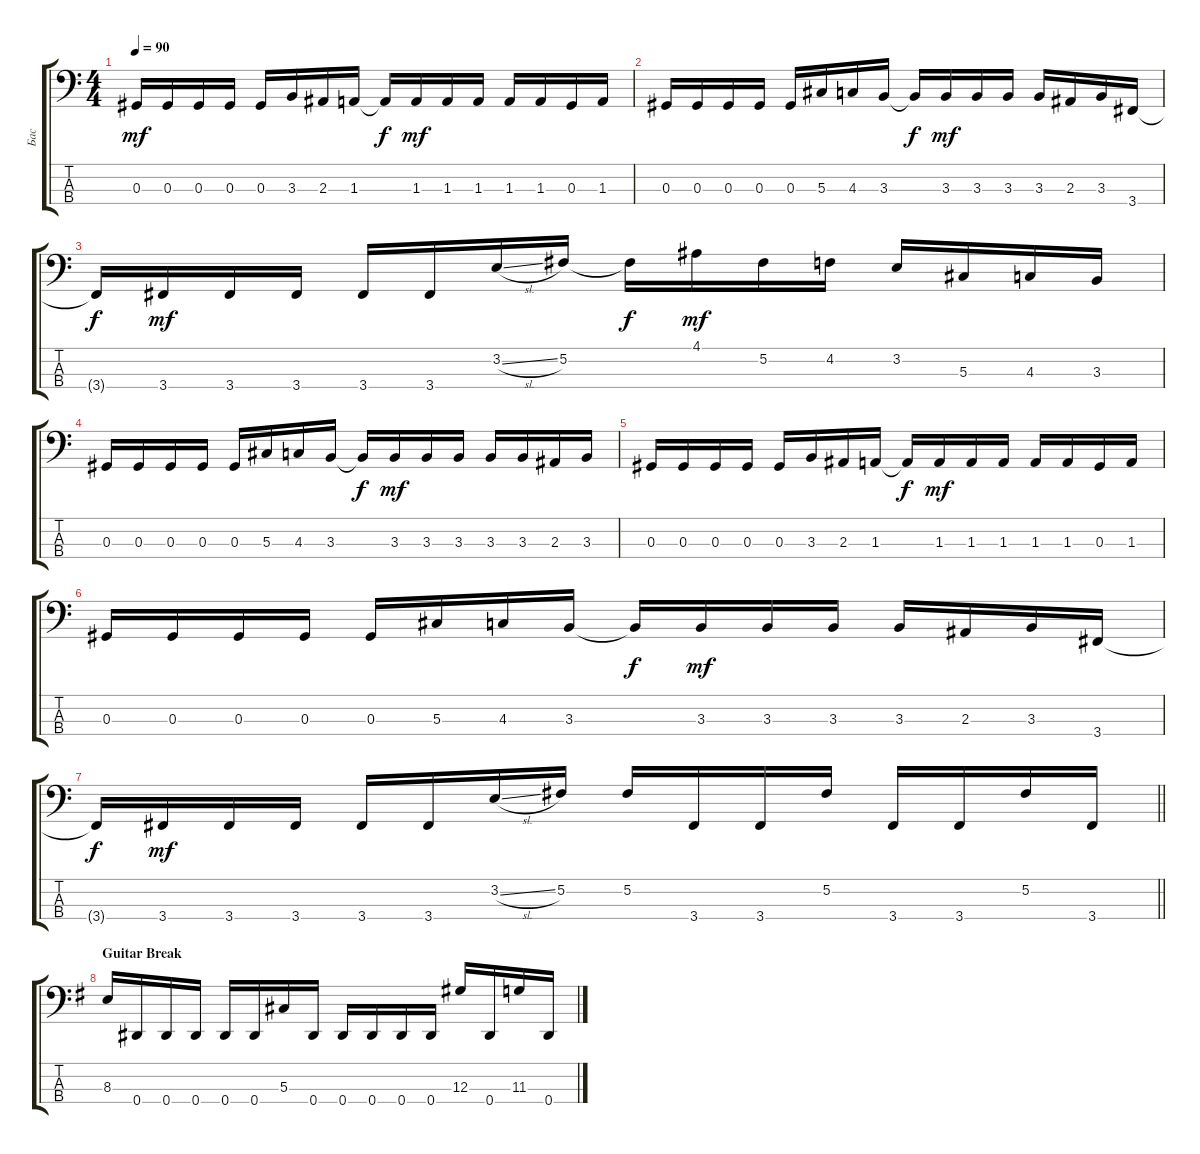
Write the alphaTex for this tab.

\track ("Бас" "Бас") {instrument electricbassfinger}
\staff {score tabs}
\tuning (Gb2 Db2 Ab1 Eb1) {hide}
\ts (4 4)
\tempo 90
\clef f4
\ks aminor
0.3.16{dy mf} 0.3.16 0.3.16 0.3.16 0.3.16 3.3.16 2.3.16 1.3.16 1.3{t}.16{dy f} 1.3.16{dy mf} 1.3.16 1.3.16 1.3.16 1.3.16 0.3.16 1.3.16 |
0.3.16 0.3.16 0.3.16 0.3.16 0.3.16 5.3.16 4.3.16 3.3.16 3.3{t}.16{dy f} 3.3.16{dy mf} 3.3.16 3.3.16 3.3.16 2.3.16 3.3.16 3.4.16 |
3.4{t}.16{dy f} 3.4.16{dy mf} 3.4.16 3.4.16 3.4.16 3.4.16 3.2{sl}.16 5.2.16 5.2{t}.16{dy f} 4.1.16{dy mf} 5.2.16 4.2.16 3.2.16 5.3.16 4.3.16 3.3.16 |
0.3.16 0.3.16 0.3.16 0.3.16 0.3.16 5.3.16 4.3.16 3.3.16 3.3{t}.16{dy f} 3.3.16{dy mf} 3.3.16 3.3.16 3.3.16 3.3.16 2.3.16 3.3.16 |
0.3.16 0.3.16 0.3.16 0.3.16 0.3.16 3.3.16 2.3.16 1.3.16 1.3{t}.16{dy f} 1.3.16{dy mf} 1.3.16 1.3.16 1.3.16 1.3.16 0.3.16 1.3.16 |
0.3.16 0.3.16 0.3.16 0.3.16 0.3.16 5.3.16 4.3.16 3.3.16 3.3{t}.16{dy f} 3.3.16{dy mf} 3.3.16 3.3.16 3.3.16 2.3.16 3.3.16 3.4.16 |
\barLineRight lightlight
3.4{t}.16{dy f} 3.4.16{dy mf} 3.4.16 3.4.16 3.4.16 3.4.16 3.2{sl}.16 5.2.16 5.2.16 3.4.16 3.4.16 5.2.16 3.4.16 3.4.16 5.2.16 3.4.16 |
\section ("" "Guitar Break")
\ks eminor
8.3.16 0.4.16 0.4.16 0.4.16 0.4.16 0.4.16 5.3.16 0.4.16 0.4.16 0.4.16 0.4.16 0.4.16 12.3.16 0.4.16 11.3.16 0.4.16
